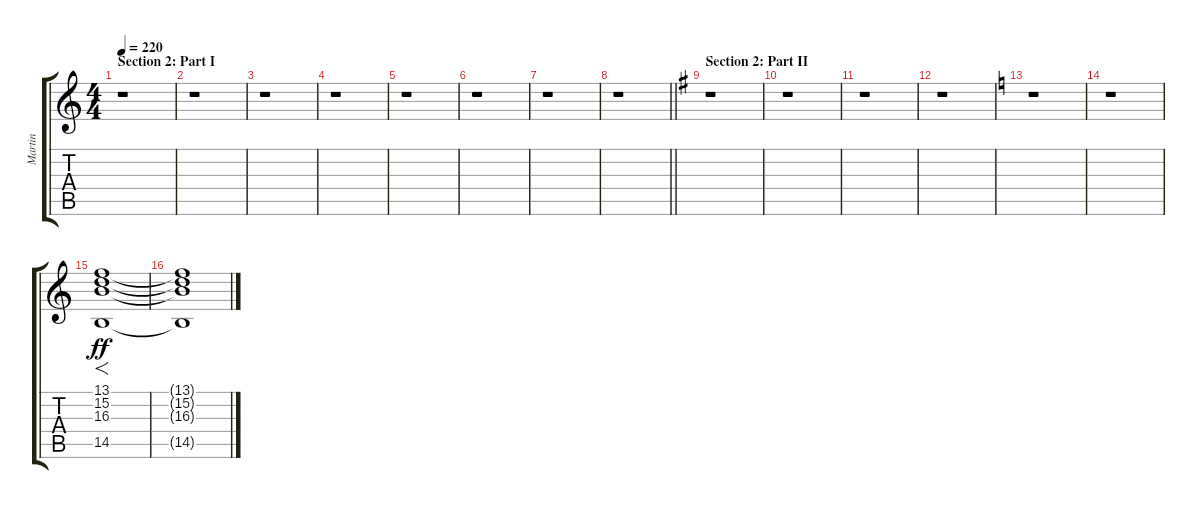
\track ("Martin" "Martin") {instrument choiraahs}
\staff {score tabs}
\tuning (E4 B3 G3 D3 A2 E2) {hide}
\ts (4 4)
\section ("" "Section 2: Part I")
\tempo 220
\clef g2
\ks c
r.1{dy ff} |
r.1 |
r.1 |
r.1 |
r.1 |
r.1 |
r.1 |
\barLineRight lightlight
r.1 |
\section ("" "Section 2: Part II")
\ks g
r.1 |
r.1 |
r.1 |
r.1 |
\ks c
r.1 |
r.1 |
(13.1 15.2 16.3 14.5).1{f} |
(13.1{t} 15.2{t} 16.3{t} 14.5{t}).1
